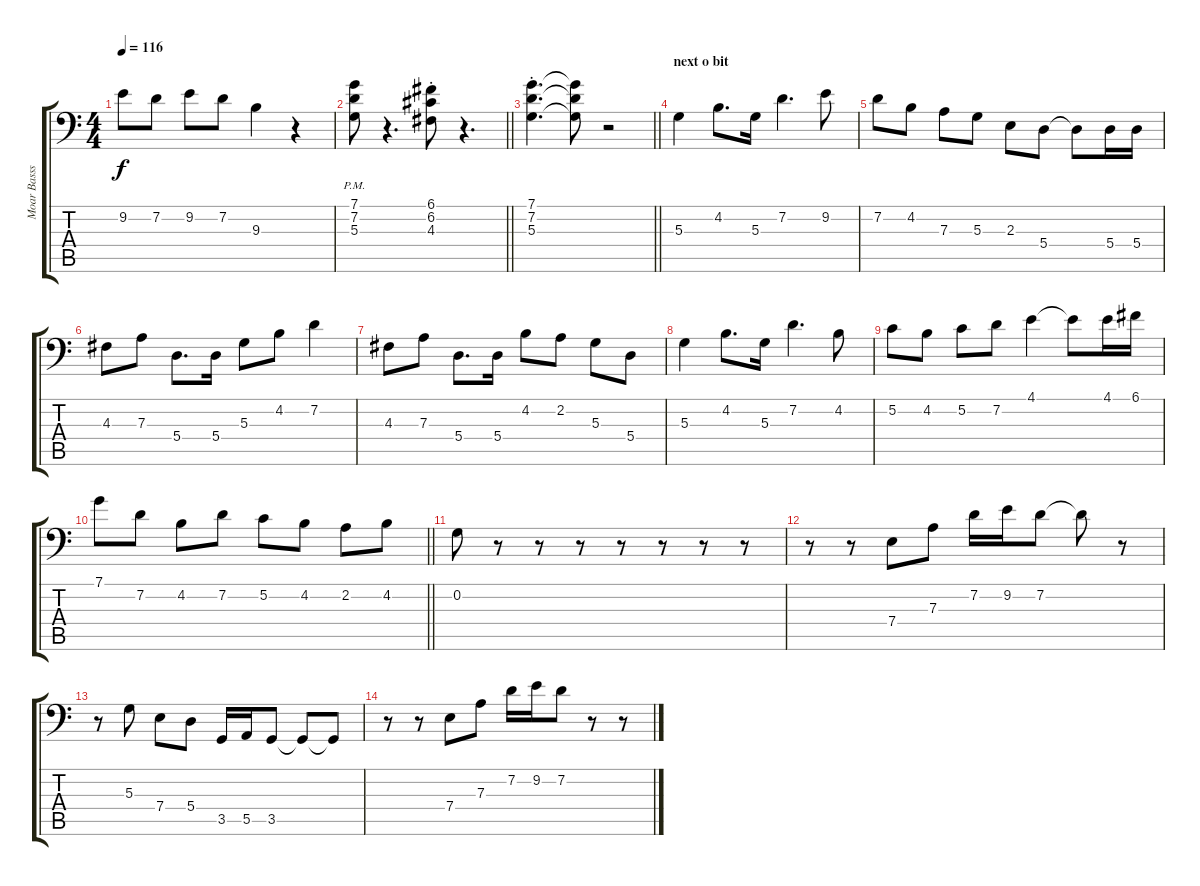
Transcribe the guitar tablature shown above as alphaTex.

\track ("Moar Basss" "Moar Basss") {instrument electricbassfinger}
\staff {score tabs}
\tuning (C3 G2 D2 A1 E1 B0) {hide}
\ts (4 4)
\tempo 116
\clef f4
\ks c
9.2.8{dy f} 7.2.8 9.2.8 7.2.8 9.3.4 r.4 |
\barLineRight lightlight
(7.1 7.2 5.3{pm}).8{volume 11} r.4{d} (6.1{st} 6.2 4.3).8 r.4{d} |
\barLineRight lightlight
(7.1 7.2 5.3{st}).4{d} (7.1{t} 7.2{t} 5.3{t}).8{volume 0} r.2 |
\section ("" "next o bit")
5.3.4{volume 10} 4.2.8{d} 5.3.16 7.2.4{d} 9.2.8 |
7.2.8 4.2.8 7.3.8 5.3.8 2.3.8 5.4.8 5.4{t}.8 5.4.16 5.4.16 |
4.3.8 7.3.8 5.4.8{d} 5.4.16 5.3.8 4.2.8 7.2.4 |
4.3.8 7.3.8 5.4.8{d} 5.4.16 4.2.8 2.2.8 5.3.8 5.4.8 |
5.3.4 4.2.8{d} 5.3.16 7.2.4{d} 4.2.8 |
5.2.8 4.2.8 5.2.8 7.2.8 4.1.4 4.1{t}.8 4.1.16 6.1.16 |
\barLineRight lightlight
7.1.8 7.2.8 4.2.8 7.2.8 5.2.8 4.2.8 2.2.8 4.2.8 |
0.2.8{volume 11} r.8 r.8 r.8 r.8 r.8 r.8 r.8 |
r.8 r.8 7.4.8 7.3.8 7.2.16 9.2.16 7.2.8 7.2{t}.8 r.8 |
r.8 5.3.8 7.4.8 5.4.8 3.5.16 5.5.16 3.5.8 3.5{t}.8 3.5{t}.8 |
r.8 r.8 7.4.8 7.3.8 7.2.16 9.2.16 7.2.8 r.8 r.8
